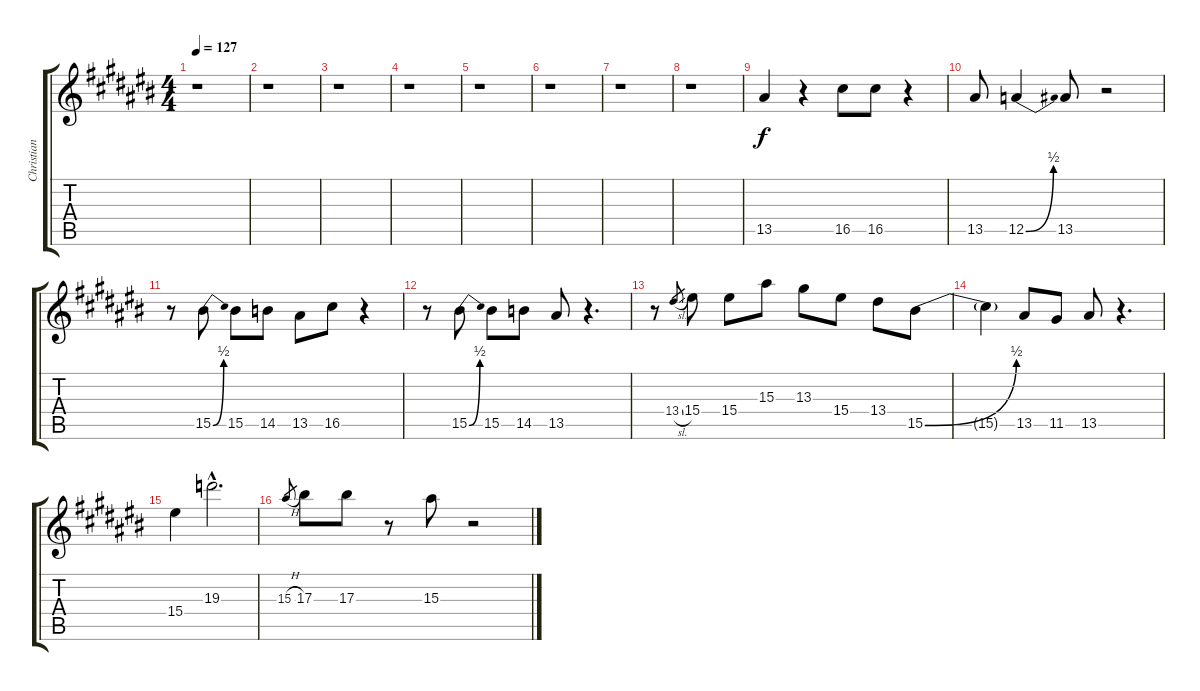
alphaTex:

\track ("Christian Datsun (Lead Guitar)" "Christian ") {instrument distortionguitar}
\staff {score tabs}
\tuning (E4 B3 G3 D3 A2 E2) {hide}
\ts (4 4)
\tempo 127
\clef g2
\ks a#minor
r.1{dy f} |
r.1 |
r.1 |
r.1 |
r.1 |
r.1 |
r.1 |
r.1 |
13.5.4 r.4 16.5.8 16.5.8 r.4 |
13.5.8 12.5{be (bend 0 0 60 2)}.4 13.5.8 r.2 |
r.8 15.5{be (bend 0 0 60 2)}.8 15.5.8 14.5.8 13.5.8 16.5.8 r.4 |
r.8 15.5{be (bend 0 0 60 2)}.8 15.5.8 14.5.8 13.5.8 r.4{d} |
r.8 13.4{sl}.8{gr} 15.4.8 15.4.8 15.3.8 13.3.8 15.4.8 13.4.8 15.5{be (bend 0 0 60 2)}.8 |
15.5{t}.4 13.5.8 11.5.8 13.5.8 r.4{d} |
15.4.4 19.3{hac}.2{d} |
15.3{h}.8{gr} 17.3.8 17.3.8 r.8 15.3.8 r.2
